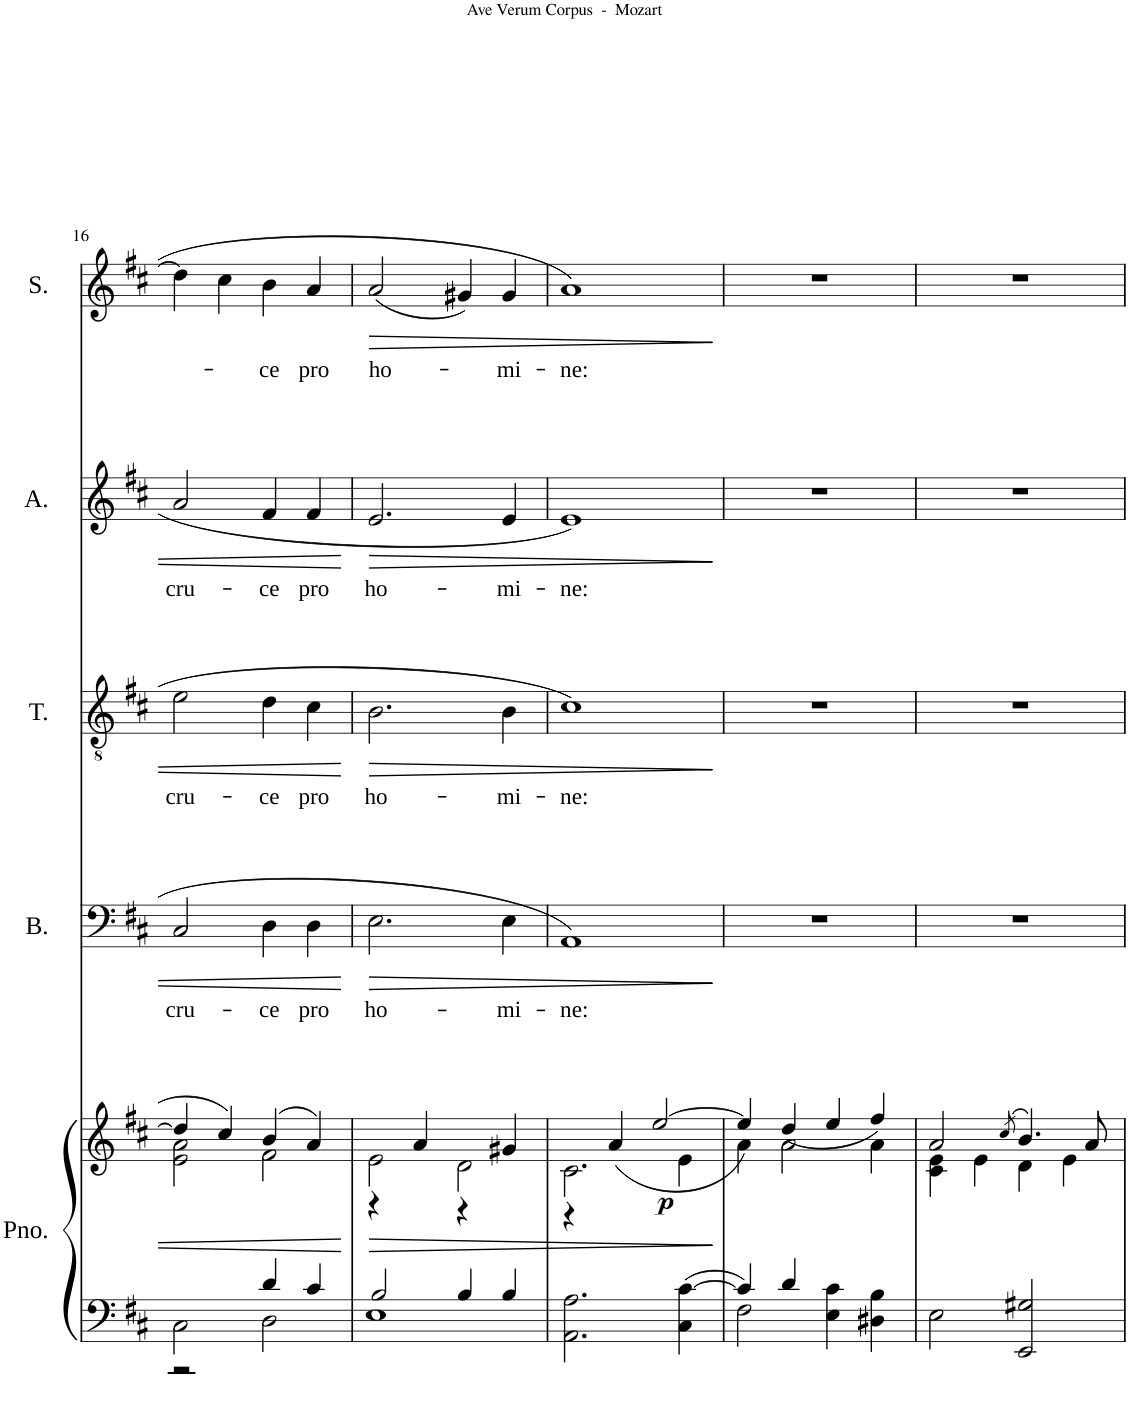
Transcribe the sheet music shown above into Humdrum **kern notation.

**kern	**kern	**dynam	**kern	**text	**dynam	**kern	**text	**dynam	**kern	**text	**dynam	**kern	**text	**dynam
*part5	*part5	*part5	*part4	*part4	*part4	*part3	*part3	*part3	*part2	*part2	*part2	*part1	*part1	*part1
*staff6	*staff5	*staff5/6	*staff4	*staff4	*staff4	*staff3	*staff3	*staff3	*staff2	*staff2	*staff2	*staff1	*staff1	*staff1
*I"Piano	*	*	*I"Bass	*	*	*I"Tenor	*	*	*I"Alto	*	*	*I"Soprano	*	*
*I'Pno.	*	*	*I'B.	*	*	*I'T.	*	*	*I'A.	*	*	*I'S.	*	*
!!LO:PB:g=z
*clefF4	*clefG2	*	*clefF4	*	*	*clefGv2	*	*	*clefG2	*	*	*clefG2	*	*
*k[f#c#]	*k[f#c#]	*	*k[f#c#]	*	*	*k[f#c#]	*	*	*k[f#c#]	*	*	*k[f#c#]	*	*
*M4/4	*M4/4	*	*M4/4	*	*	*M4/4	*	*	*M4/4	*	*	*M4/4	*	*
*met(c|)	*met(c|)	*	*met(c|)	*	*	*met(c|)	*	*	*met(c|)	*	*	*met(c|)	*	*
=16	=16	=16	=16	=16	=16	=16	=16	=16	=16	=16	=16	=16	=16	=16
*^	*^	*	*	*	*	*	*	*	*	*	*	*	*	*
!	!	!	!	!	!	!LO:LY:b	!	!	!LO:LY:b	!	!	!LO:LY:b	!	!	!	!
2C#\	2r	4dd/]	2e\ 2a\	.	2C#/	cru-	.	2e\	cru-	.	2a/	cru-	.	4dd\]	.	.
.	.	4cc#/	.	.	.	.	.	.	.	.	.	.	.	4cc#\	.	.
!	!	!	!	!	!	!LO:LY:b	!	!	!LO:LY:b	!	!	!LO:LY:b	!	!	!LO:LY:b	!
2D\	4d/	(4b/	2f#\	.	4D\	-ce	.	4d\	-ce	.	4f#/	-ce	.	4b\	-ce	.
!	!	!	!	!	!	!LO:LY:b	!	!	!LO:LY:b	!	!	!LO:LY:b	!	!	!LO:LY:b	!
.	4c#/	4a/)	.	.	4D\	pro	.	4c#\	pro	.	4f#/	pro	.	4a/	pro	.
=17	=17	=17	=17	=17	=17	=17	=17	=17	=17	=17	=17	=17	=17	=17	=17	=17
!	!	!	!	!LO:HP:b	!	!LO:LY:b	!LO:HP:b	!	!LO:LY:b	!LO:HP:b	!	!LO:LY:b	!LO:HP:b	!	!LO:LY:b	!LO:HP:b
1E	2B/	2e\	4r	>	2.E\	ho-	>	2.B\	ho-	>	2.e/	ho-	>	(2a/	ho-	>
.	.	.	4a/	.	.	.	.	.	.	.	.	.	.	.	.	.
.	4B/	2d\	4r	.	.	.	.	.	.	.	.	.	.	4g#X/)	.	.
!	!	!	!	!	!	!LO:LY:b	!	!	!LO:LY:b	!	!	!LO:LY:b	!	!	!LO:LY:b	!
.	4B/	.	4g#X/	.	4E\	-mi-	.	4B\	mi-	.	4e/	-mi-	.	4g#/	-mi-	.
=18	=18	=18	=18	=18	=18	=18	=18	=18	=18	=18	=18	=18	=18	=18	=18	=18
!	!	!	!	!	!	!LO:LY:b	!	!	!LO:LY:b	!	!	!LO:LY:b	!	!	!LO:LY:b	!
*v	*v	*	*	*	*	*	*	*	*	*	*	*	*	*	*	*
2.AA\ 2.A\	2.c#\	4r	.	1AA	-ne:	.	1c#	-ne:	.	1e	-ne:	.	1a	-ne:	.
.	.	(4a/	.	.	.	.	.	.	.	.	.	.	.	.	.
.	.	[2ee/	.	.	.	.	.	.	.	.	.	.	.	.	.
!	!	!	!LO:DY:b	!	!	!	!	!	!	!	!	!	!	!	!
4C#\ [4c#\	4e\	.	p	.	.	.	.	.	.	.	.	.	.	.	.
*	*v	*v	*	*	*	*	*	*	*	*	*	*	*	*	*
.	.	]	.	.	]	.	.	]	.	.	]	.	.	]
=19	=19	=19	=19	=19	=19	=19	=19	=19	=19	=19	=19	=19	=19	=19
*^	*^	*	*	*	*	*	*	*	*	*	*	*	*	*
4c#/]	2F#\	4a\	4ee/])	.	1r	.	.	1r	.	.	1r	.	.	1r	.	.
4d/	.	2a\	(4dd/	.	.	.	.	.	.	.	.	.	.	.	.	.
4E\ 4c#\	2ryy	.	4ee/	.	.	.	.	.	.	.	.	.	.	.	.	.
4D#X\ 4B\	.	4a\	4ff#/)	.	.	.	.	.	.	.	.	.	.	.	.	.
*v	*v	*	*	*	*	*	*	*	*	*	*	*	*	*	*	*
=20	=20	=20	=20	=20	=20	=20	=20	=20	=20	=20	=20	=20	=20	=20	=20
2E\	2a/	4c#\ 4e\	.	1r	.	.	1r	.	.	1r	.	.	1r	.	.
.	.	4e\	.	.	.	.	.	.	.	.	.	.	.	.	.
.	(8qcc#/	.	.	.	.	.	.	.	.	.	.	.	.	.	.
2EE/ 2G#X/	4.b/)	4d\	.	.	.	.	.	.	.	.	.	.	.	.	.
.	.	4e\	.	.	.	.	.	.	.	.	.	.	.	.	.
.	8a/	.	.	.	.	.	.	.	.	.	.	.	.	.	.
*	*v	*v	*	*	*	*	*	*	*	*	*	*	*	*	*
=	=	=	=	=	=	=	=	=	=	=	=	=	=	=
*-	*-	*-	*-	*-	*-	*-	*-	*-	*-	*-	*-	*-	*-	*-
